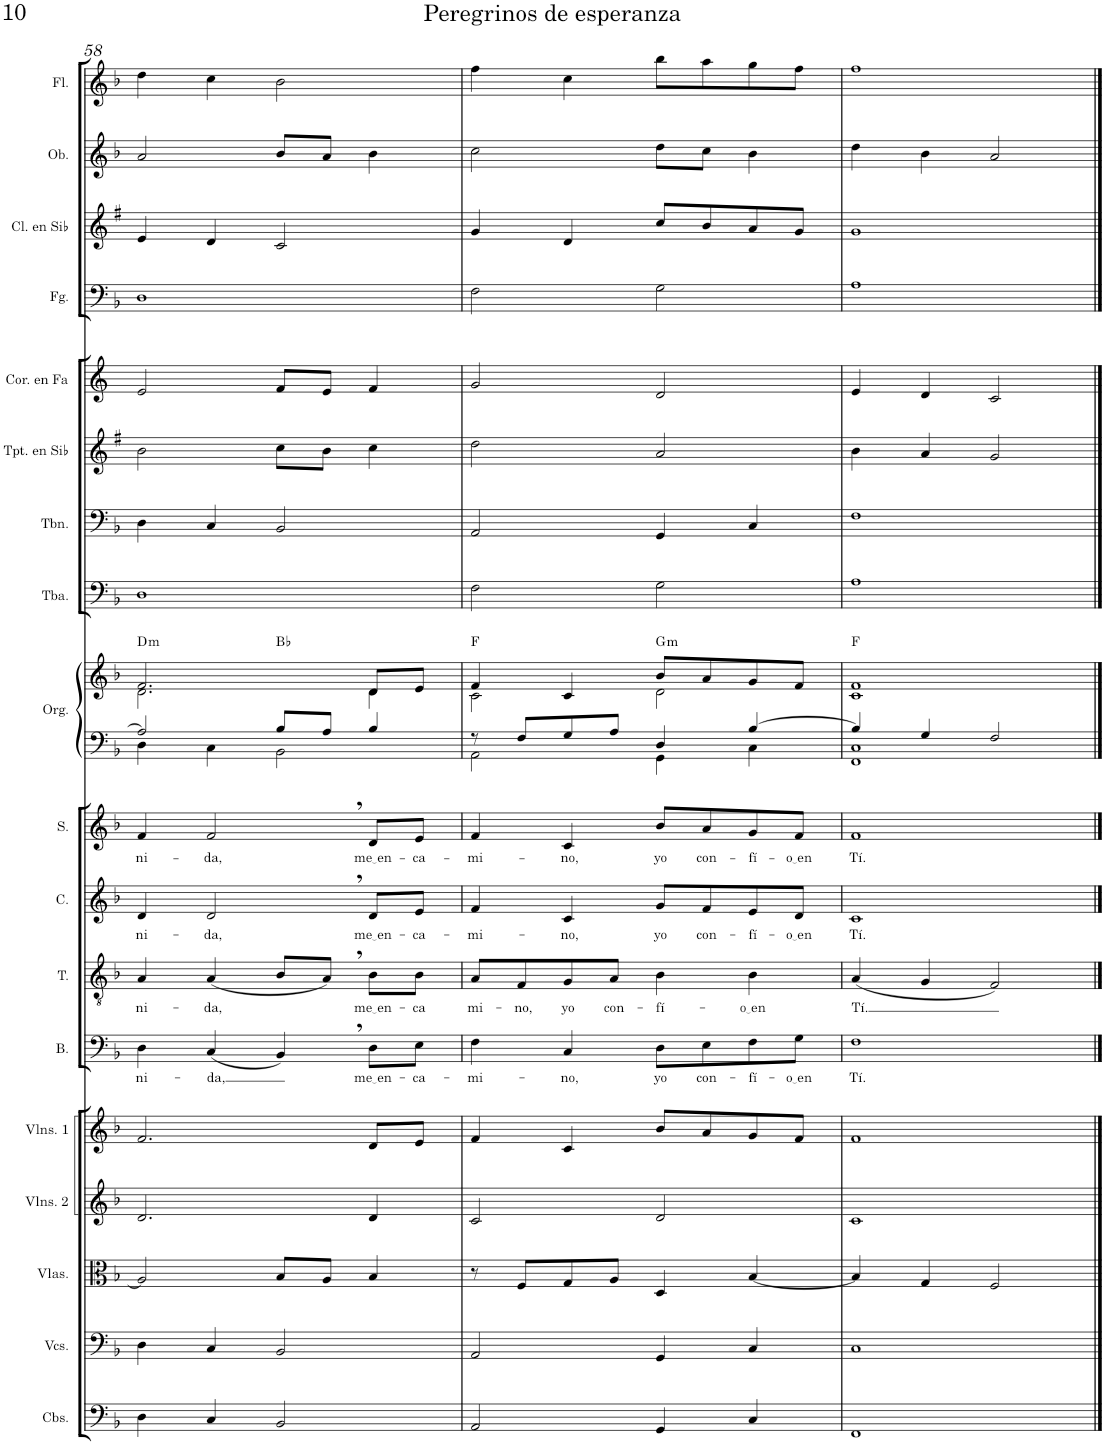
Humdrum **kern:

**kern	**kern	**kern	**kern	**kern	**kern	**text	**kern	**text	**kern	**text	**kern	**text	**kern	**kern	**harte	**kern	**kern	**kern	**kern	**kern	**kern	**kern	**kern
*part18	*part17	*part16	*part15	*part14	*part13	*part13	*part12	*part12	*part11	*part11	*part10	*part10	*part9	*part9	*part9	*part8	*part7	*part6	*part5	*part4	*part3	*part2	*part1
*staff19	*staff18	*staff17	*staff16	*staff15	*staff14	*staff14	*staff13	*staff13	*staff12	*staff12	*staff11	*staff11	*staff10	*staff9	*	*staff8	*staff7	*staff6	*staff5	*staff4	*staff3	*staff2	*staff1
*I"Contrabajos	*I"Violonchelos	*I"Violas	*I"Violines 2	*I"Violines 1	*I"Bajo	*	*I"Tenor	*	*I"Contralto	*	*I"Soprano	*	*I"Órgano	*	*	*I"Tuba	*I"Trombón	*I"Trompeta en Sib	*I"Trompa en Fa	*I"Fagot	*I"Clarinete en Sib	*I"Oboe	*I"Flauta
*I'Cbs.	*I'Vcs.	*I'Vlas.	*I'Vlns. 2	*I'Vlns. 1	*I'B.	*	*I'T.	*	*I'C.	*	*I'S.	*	*	*	*	*I'Tba.	*I'Tbn.	*I'Tpt. en Sib	*	*I'Fg.	*I'Cl. en Sib	*I'Ob.	*I'Fl.
!!LO:PB:g=z
*clefF4	*clefF4	*clefC3	*clefG2	*clefG2	*clefF4	*	*clefGv2	*	*clefG2	*	*clefG2	*	*clefF4	*clefG2	*	*clefF4	*clefF4	*clefG2	*clefG2	*clefF4	*clefG2	*clefG2	*clefG2
*Trd7c12	*	*	*	*	*	*	*	*	*	*	*	*	*	*	*	*	*	*Trd1c2	*Trd4c7	*	*Trd1c2	*	*
*k[b-]	*k[b-]	*k[b-]	*k[b-]	*k[b-]	*k[b-]	*	*k[b-]	*	*k[b-]	*	*k[b-]	*	*k[b-]	*k[b-]	*	*k[b-]	*k[b-]	*k[f#]	*k[]	*k[b-]	*k[f#]	*k[b-]	*k[b-]
*M4/4	*M4/4	*M4/4	*M4/4	*M4/4	*M4/4	*	*M4/4	*	*M4/4	*	*M4/4	*	*M4/4	*M4/4	*	*M4/4	*M4/4	*M4/4	*M4/4	*M4/4	*M4/4	*M4/4	*M4/4
*met(c)	*met(c)	*met(c)	*met(c)	*met(c)	*met(c)	*	*met(c)	*	*met(c)	*	*met(c)	*	*met(c)	*met(c)	*	*met(c)	*met(c)	*met(c)	*met(c)	*met(c)	*met(c)	*met(c)	*met(c)
=58	=58	=58	=58	=58	=58	=58	=58	=58	=58	=58	=58	=58	=58	=58	=58	=58	=58	=58	=58	=58	=58	=58	=58
!	!	!	!	!	!	!LO:LY:b	!	!LO:LY:b	!	!LO:LY:b	!	!LO:LY:b	!	!	!LO:H:kt=m	!	!	!	!	!	!	!	!
*	*	*	*	*	*	*	*	*	*	*	*	*	*^	*^	*	*	*	*	*	*	*	*	*
*	*	*	*	*	*	*	*	*	*	*	*	*	*	*	*	*^	*	*	*	*	*	*	*	*	*
4D\	4D\	2A/]	2.d/	2.f/	4D\	ni-	4A/	ni-	4d/	ni-	4f/	ni-	2A/]	4D\	2.f/	2.d\	2ryy	D:min	1D	4D\	2b\	2e/	1D	4e/	2a/	4dd\
!	!	!	!	!	!	!LO:LY:b	!	!LO:LY:b	!	!LO:LY:b	!	!LO:LY:b	!	!	!	!	!	!	!	!	!	!	!	!	!	!
4C/	4C/	.	.	.	(4C/	-da,	(4A/	-da,	2d,/	-da,	2f,/	-da,	.	4C\	.	.	.	.	.	4C/	.	.	.	4d/	.	4cc\
2BB-/	2BB-/	8B-/L	.	.	4BB-,/)	.	8B-/L	.	.	.	.	.	8B-/L	2BB-\	.	.	2ryy	Bb:maj	.	2BB-/	8cc\L	8f/L	.	2c/	8b-/L	2b-\
.	.	8A/J	.	.	.	.	8A,/J)	.	.	.	.	.	8A/J	.	.	.	.	.	.	.	8b\J	8e/J	.	.	8a/J	.
!	!	!	!	!	!	!LO:LY:b	!	!LO:LY:b	!	!LO:LY:b	!	!LO:LY:b	!	!	!	!	!	!	!	!	!	!	!	!	!	!
.	.	4B-/	4d/	8d/L	8D\L	me en	8B-\L	me en	8d/L	me en	8d/L	me en	4B-/	.	8d/L	4d\	.	.	.	.	4cc\	4f/	.	.	4b-\	.
!	!	!	!	!	!	!LO:LY:b	!	!LO:LY:b	!	!LO:LY:b	!	!LO:LY:b	!	!	!	!	!	!	!	!	!	!	!	!	!	!
.	.	.	.	8e/J	8E\J	-ca-	8B-\J	-ca	8e/J	-ca-	8e/J	-ca-	.	.	8e/J	.	.	.	.	.	.	.	.	.	.	.
=59	=59	=59	=59	=59	=59	=59	=59	=59	=59	=59	=59	=59	=59	=59	=59	=59	=59	=59	=59	=59	=59	=59	=59	=59	=59	=59
!	!	!	!	!	!	!LO:LY:b	!	!LO:LY:b	!	!LO:LY:b	!	!LO:LY:b	!	!	!	!	!	!	!	!	!	!	!	!	!	!
*	*	*	*	*	*	*	*	*	*	*	*	*	*	*	*	*v	*v	*	*	*	*	*	*	*	*	*
2AA/	2AA/	8r	2c/	4f/	4F\	-mi-	8A/L	-mi-	4f/	-mi-	4f/	-mi-	8r	2AA\	4f/	2c\	F:maj	2F\	2AA/	2dd\	2g/	2F\	4g/	2cc\	4ff\
!	!	!	!	!	!	!	!	!LO:LY:b	!	!	!	!	!	!	!	!	!	!	!	!	!	!	!	!	!
.	.	8F/L	.	.	.	.	8F/	-no,	.	.	.	.	8F/L	.	.	.	.	.	.	.	.	.	.	.	.
!	!	!	!	!	!	!LO:LY:b	!	!LO:LY:b	!	!LO:LY:b	!	!LO:LY:b	!	!	!	!	!	!	!	!	!	!	!	!	!
.	.	8G/	.	4c/	4C/	-no,	8G/	yo	4c/	-no,	4c/	-no,	8G/	.	4c/	.	.	.	.	.	.	.	4d/	.	4cc\
!	!	!	!	!	!	!	!	!LO:LY:b	!	!	!	!	!	!	!	!	!	!	!	!	!	!	!	!	!
.	.	8A/J	.	.	.	.	8A/J	con-	.	.	.	.	8A/J	.	.	.	.	.	.	.	.	.	.	.	.
!	!	!	!	!	!	!LO:LY:b	!	!LO:LY:b	!	!LO:LY:b	!	!LO:LY:b	!	!	!	!	!LO:H:kt=m	!	!	!	!	!	!	!	!
4GG/	4GG/	4D/	2d/	8b-/L	8D\L	yo	4B-\	-fí-	8g/L	yo	8b-/L	yo	4D/	4GG\	8b-/L	2d\	G:min	2G\	4GG/	2a/	2d/	2G\	8cc/L	8dd\L	8bb-\L
!	!	!	!	!	!	!LO:LY:b	!	!	!	!LO:LY:b	!	!LO:LY:b	!	!	!	!	!	!	!	!	!	!	!	!	!
.	.	.	.	8a/	8E\	con-	.	.	8f/	con-	8a/	con-	.	.	8a/	.	.	.	.	.	.	.	8b/	8cc\J	8aa\
!	!	!	!	!	!	!LO:LY:b	!	!LO:LY:b	!	!LO:LY:b	!	!LO:LY:b	!	!	!	!	!	!	!	!	!	!	!	!	!
4C/	4C/	[4B-/	.	8g/	8F\	-fí-	4B-\	o en	8e/	-fí-	8g/	-fí-	[4B-/	4C\	8g/	.	.	.	4C/	.	.	.	8a/	4b-\	8gg\
!	!	!	!	!	!	!LO:LY:b	!	!	!	!LO:LY:b	!	!LO:LY:b	!	!	!	!	!	!	!	!	!	!	!	!	!
.	.	.	.	8f/J	8G\J	o en	.	.	8d/J	o en	8f/J	o en	.	.	8f/J	.	.	.	.	.	.	.	8g/J	.	8ff\J
=60	=60	=60	=60	=60	=60	=60	=60	=60	=60	=60	=60	=60	=60	=60	=60	=60	=60	=60	=60	=60	=60	=60	=60	=60	=60
!	!	!	!	!	!	!LO:LY:b	!	!LO:LY:b	!	!LO:LY:b	!	!LO:LY:b	!	!	!	!	!	!	!	!	!	!	!	!	!
1FF	1C	4B-/]	1c	1f	1F	Tí.	(4A/	Tí.	1c	Tí.	1f	Tí.	4B-/]	1FF 1C	1f	1c	F:maj	1A	1F	4b\	4e/	1A	1g	4dd\	1ff
.	.	4G/	.	.	.	.	4G/	.	.	.	.	.	4G/	.	.	.	.	.	.	4a/	4d/	.	.	4b-\	.
.	.	2F/	.	.	.	.	2F/)	.	.	.	.	.	2F/	.	.	.	.	.	.	2g/	2c/	.	.	2a/	.
*	*	*	*	*	*	*	*	*	*	*	*	*	*v	*v	*	*	*	*	*	*	*	*	*	*	*
*	*	*	*	*	*	*	*	*	*	*	*	*	*	*v	*v	*	*	*	*	*	*	*	*	*
==	==	==	==	==	==	==	==	==	==	==	==	==	==	==	==	==	==	==	==	==	==	==	==
*-	*-	*-	*-	*-	*-	*-	*-	*-	*-	*-	*-	*-	*-	*-	*-	*-	*-	*-	*-	*-	*-	*-	*-
